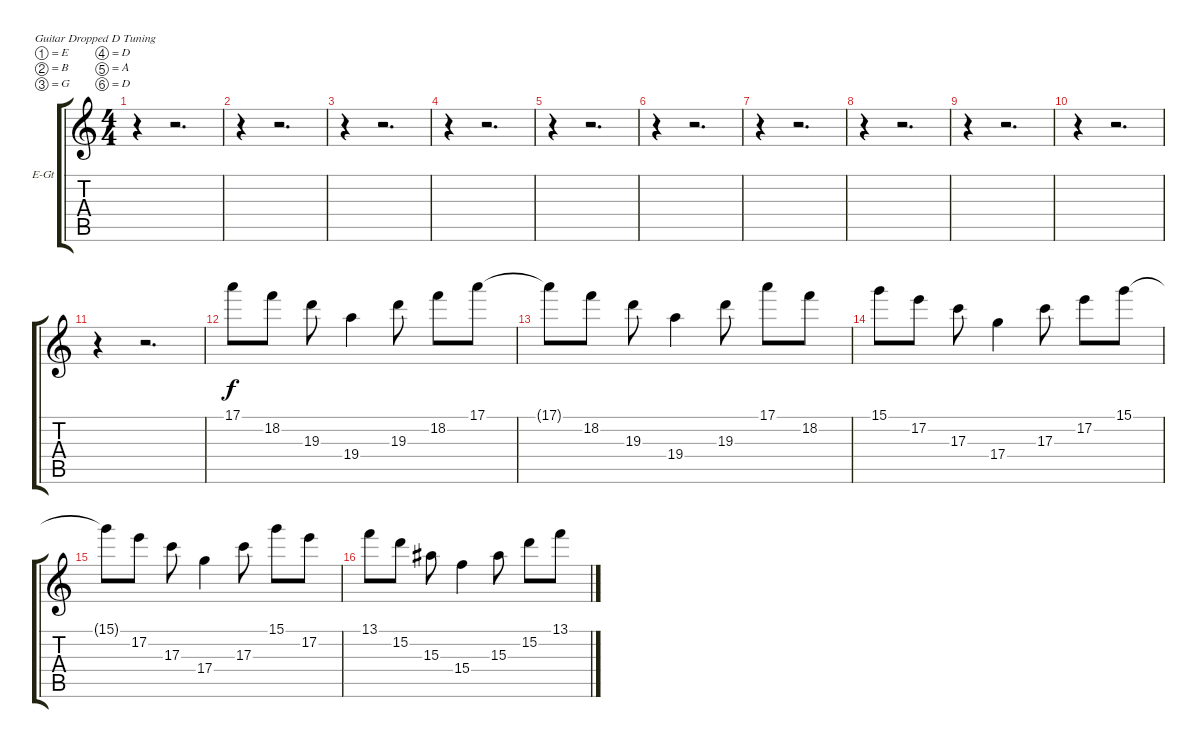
\bracketExtendMode groupsimilarinstruments
\firstSystemTrackNameOrientation horizontal
\otherSystemsTrackNameOrientation horizontal
\track ("Electric Guitar 3" "E-Gt") {instrument distortionguitar}
\staff {score tabs}
\tuning (E4 B3 G3 D3 A2 D2)
\ts (4 4)
\tempo (142 hide)
\clef g2
\ks c
r.4{dy f} r.2{d} |
r.4 r.2{d} |
r.4 r.2{d} |
r.4 r.2{d} |
r.4 r.2{d} |
r.4 r.2{d} |
r.4 r.2{d} |
r.4 r.2{d} |
r.4 r.2{d} |
r.4 r.2{d} |
r.4 r.2{d} |
17.1.8 18.2.8 19.3.8 19.4.4 19.3.8 18.2.8 17.1.8 |
17.1{t}.8 18.2.8 19.3.8 19.4.4 19.3.8 17.1.8 18.2.8 |
15.1.8 17.2.8 17.3.8 17.4.4 17.3.8 17.2.8 15.1.8 |
15.1{t}.8 17.2.8 17.3.8 17.4.4 17.3.8 15.1.8 17.2.8 |
13.1.8 15.2.8 15.3.8 15.4.4 15.3.8 15.2.8 13.1.8
